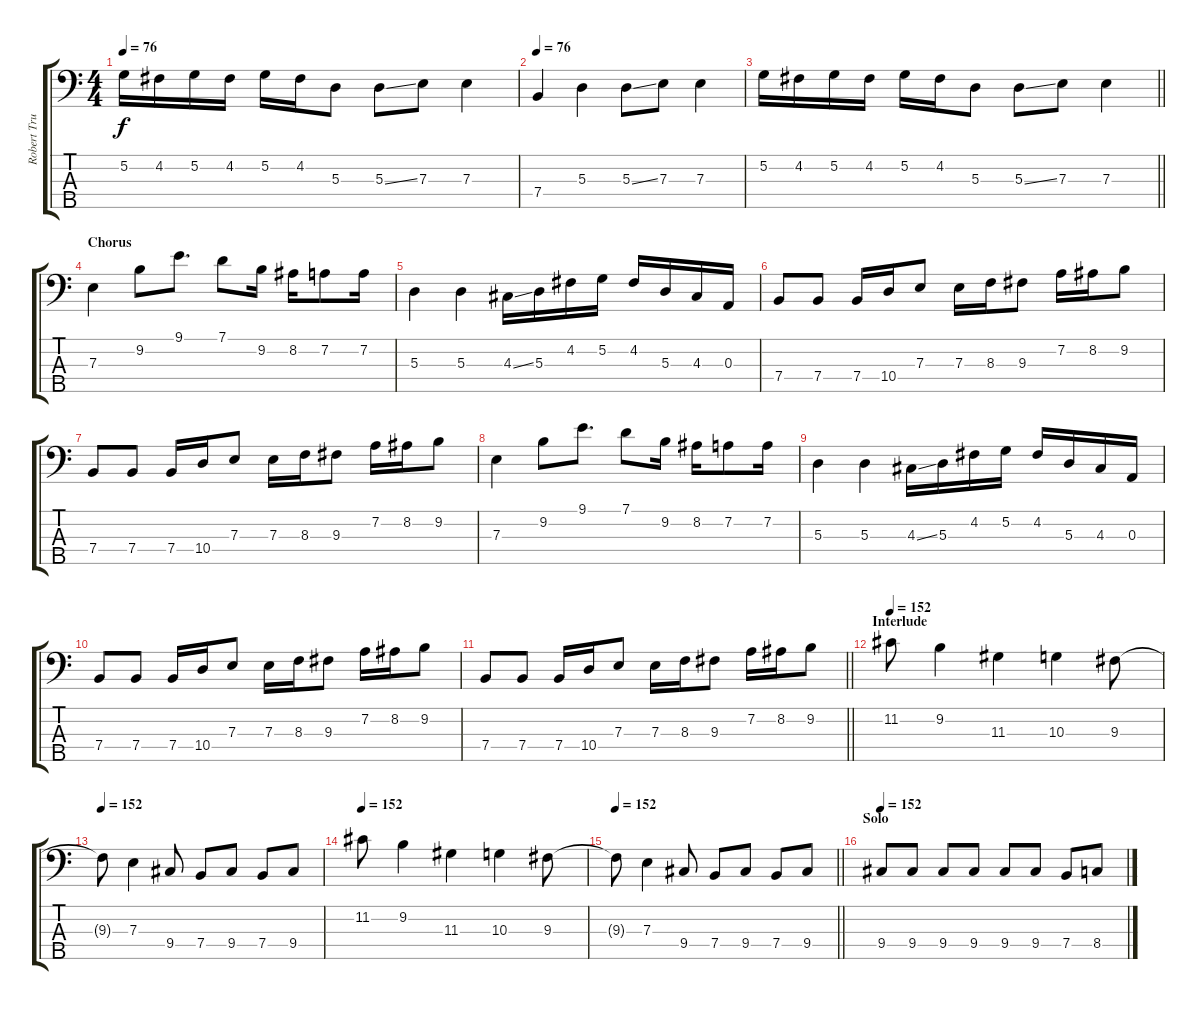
\track ("Robert Trujillo" "Robert Tru") {instrument electricbassfinger}
\staff {score tabs}
\tuning (G2 D2 A1 E1 B0) {hide}
\ts (4 4)
\tempo 76
\clef f4
\ks c
5.2.16{dy f} 4.2.16 5.2.16 4.2.16 5.2.16 4.2.16 5.3.8 5.3{ss}.8 7.3.8 7.3.4 |
\tempo 76
7.4.4 5.3.4 5.3{ss}.8 7.3.8 7.3.4 |
\barLineRight lightlight
5.2.16 4.2.16 5.2.16 4.2.16 5.2.16 4.2.16 5.3.8 5.3{ss}.8 7.3.8 7.3.4 |
\section ("" "Chorus")
7.3.4 9.2.8 9.1.8{d} 7.1.8 9.2.16 8.2.16 7.2.8 7.2.16 |
5.3.4 5.3.4 4.3{ss}.16 5.3.16 4.2.16 5.2.16 4.2.16 5.3.16 4.3.16 0.3.16 |
7.4.8 7.4.8 7.4.16 10.4.16 7.3.8 7.3.16 8.3.16 9.3.8 7.2.16 8.2.16 9.2.8 |
7.4.8 7.4.8 7.4.16 10.4.16 7.3.8 7.3.16 8.3.16 9.3.8 7.2.16 8.2.16 9.2.8 |
7.3.4 9.2.8 9.1.8{d} 7.1.8 9.2.16 8.2.16 7.2.8 7.2.16 |
5.3.4 5.3.4 4.3{ss}.16 5.3.16 4.2.16 5.2.16 4.2.16 5.3.16 4.3.16 0.3.16 |
7.4.8 7.4.8 7.4.16 10.4.16 7.3.8 7.3.16 8.3.16 9.3.8 7.2.16 8.2.16 9.2.8 |
\barLineRight lightlight
7.4.8 7.4.8 7.4.16 10.4.16 7.3.8 7.3.16 8.3.16 9.3.8 7.2.16 8.2.16 9.2.8 |
\section ("" "Interlude")
\tempo 152
11.2.8 9.2.4 11.3.4 10.3.4 9.3.8 |
\tempo 152
9.3{t}.8 7.3.4 9.4.8 7.4.8 9.4.8 7.4.8 9.4.8 |
\tempo 152
11.2.8 9.2.4 11.3.4 10.3.4 9.3.8 |
\tempo 152
\barLineRight lightlight
9.3{t}.8 7.3.4 9.4.8 7.4.8 9.4.8 7.4.8 9.4.8 |
\section ("" "Solo")
\tempo 152
9.4.8 9.4.8 9.4.8 9.4.8 9.4.8 9.4.8 7.4.8 8.4.8
